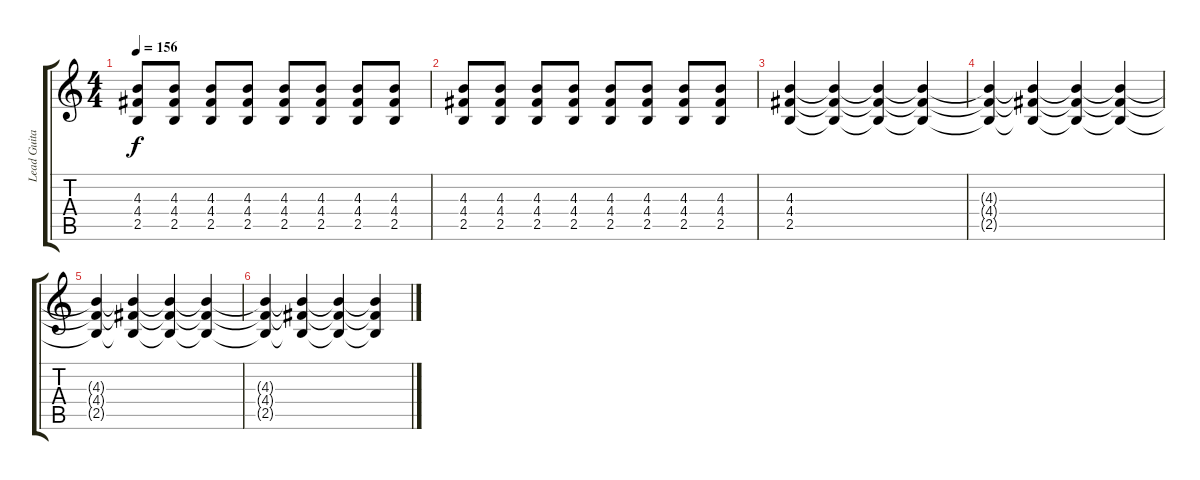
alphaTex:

\track ("Lead Guitar" "Lead Guita") {instrument overdrivenguitar}
\staff {score tabs}
\tuning (E4 B3 G3 D3 A2 E2) {hide}
\ts (4 4)
\tempo 156
\clef g2
\ks c
(4.3 4.4 2.5).8{dy f} (4.3 4.4 2.5).8 (4.3 4.4 2.5).8 (4.3 4.4 2.5).8 (4.3 4.4 2.5).8 (4.3 4.4 2.5).8 (4.3 4.4 2.5).8 (4.3 4.4 2.5).8 |
(4.3 4.4 2.5).8 (4.3 4.4 2.5).8 (4.3 4.4 2.5).8 (4.3 4.4 2.5).8 (4.3 4.4 2.5).8 (4.3 4.4 2.5).8 (4.3 4.4 2.5).8 (4.3 4.4 2.5).8 |
(4.3 4.4 2.5).4 (4.3{t} 4.4{t} 2.5{t}).4 (4.3{t} 4.4{t} 2.5{t}).4 (4.3{t} 4.4{t} 2.5{t}).4 |
(4.3{t} 4.4{t} 2.5{t}).4 (4.3{t} 4.4{t} 2.5{t}).4 (4.3{t} 4.4{t} 2.5{t}).4 (4.3{t} 4.4{t} 2.5{t}).4 |
(4.3{t} 4.4{t} 2.5{t}).4 (4.3{t} 4.4{t} 2.5{t}).4 (4.3{t} 4.4{t} 2.5{t}).4 (4.3{t} 4.4{t} 2.5{t}).4 |
(4.3{t} 4.4{t} 2.5{t}).4 (4.3{t} 4.4{t} 2.5{t}).4 (4.3{t} 4.4{t} 2.5{t}).4 (4.3{t} 4.4{t} 2.5{t}).4
